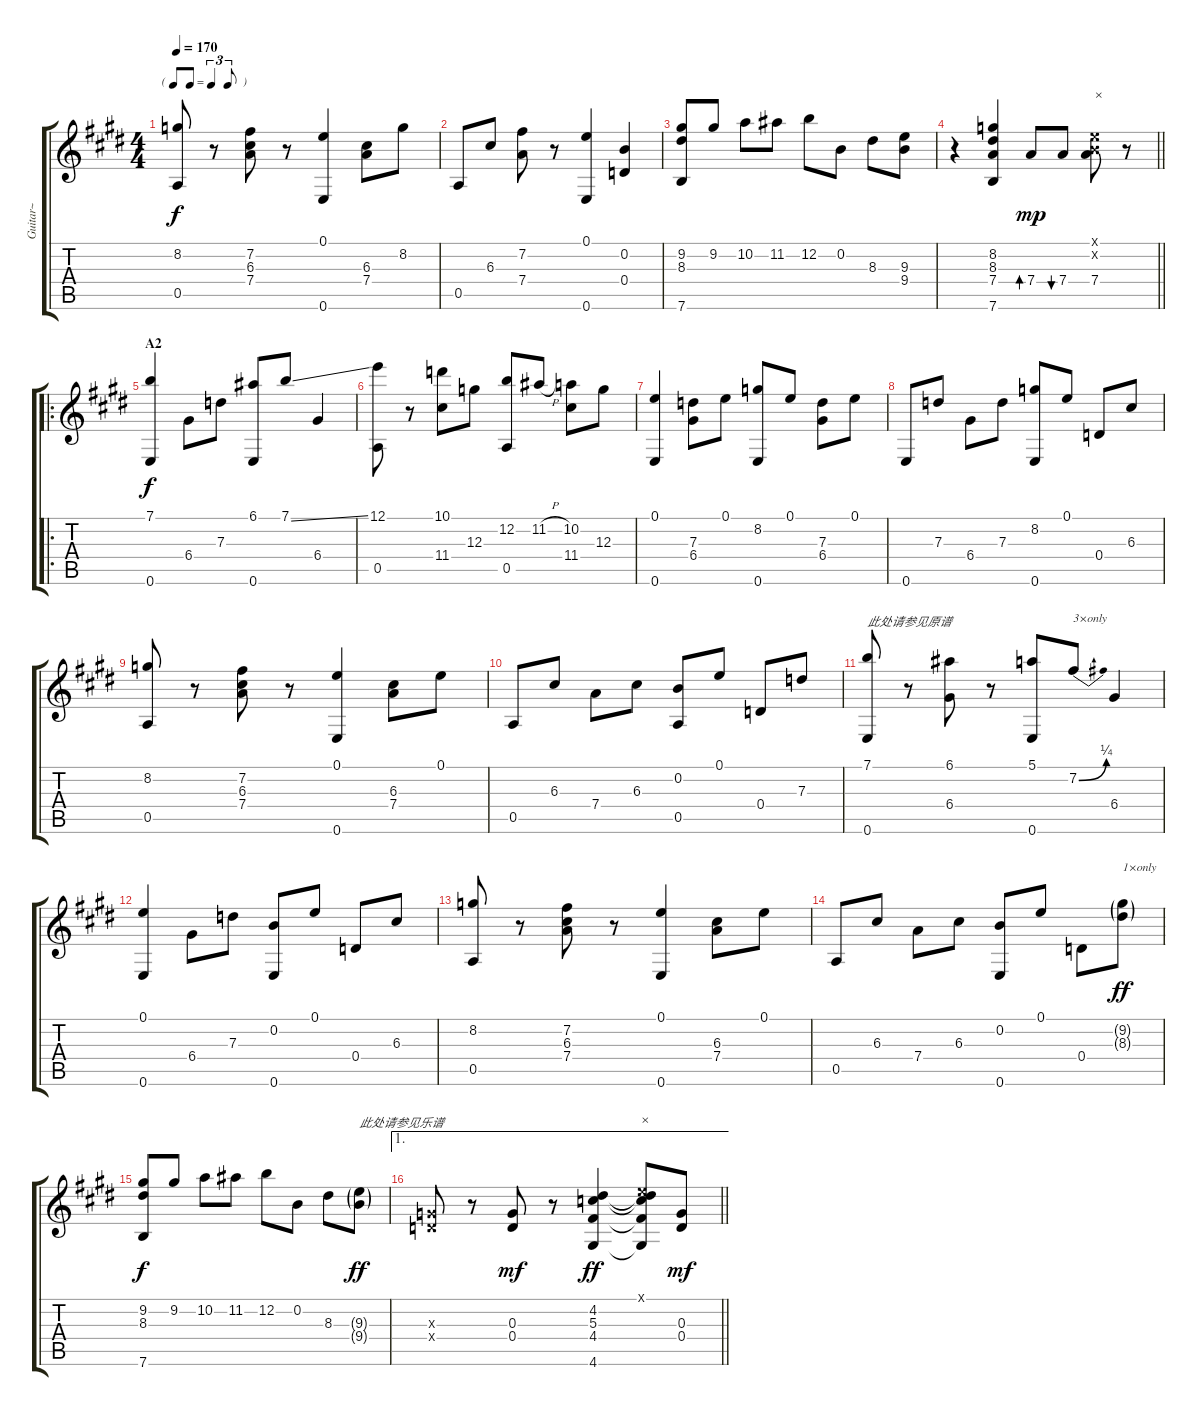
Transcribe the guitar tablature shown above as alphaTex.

\track ("Guitar~" "Guitar~") {instrument acousticguitarnylon}
\staff {score tabs}
\tuning (E4 B3 G3 D3 A2 E2) {hide}
\ts (4 4)
\tf triplet8th
\tempo 170
\clef g2
\ks e
(8.2 0.5).8{dy f} r.8 (7.2 6.3 7.4).8 r.8 (0.1 0.6).4 (6.3 7.4).8 8.2.8 |
0.5.8 6.3.8 (7.2 7.4).8 r.8 (0.1 0.6).4 (0.2 0.4).4 |
(9.2 8.3 7.6).8 9.2.8 10.2.8 11.2.8 12.2.8 0.2.8 8.3.8 (9.3 9.4).8 |
\barLineRight lightlight
r.4 (8.2 8.3 7.4 7.6).4 7.4.8{bd 60 dy mp} 7.4.8{bu 60} (0.1{x} 0.2{x} 7.4).8{txt "×"} r.8 |
\ro
\section ("" "A2")
(7.1 0.6).4{dy f} 6.4.8 7.3.8 (6.1 0.6).8 7.1{ss}.8 6.4.4 |
(12.1 0.5).8 r.8 (10.1 11.4).8 12.3.8 (12.2 0.5).8 11.2{h}.8 (10.2 11.4).8 12.3.8 |
(0.1 0.6).4 (7.3 6.4).8 0.1.8 (8.2 0.6).8 0.1.8 (7.3 6.4).8 0.1.8 |
0.6.8 7.3.8 6.4.8 7.3.8 (8.2 0.6).8 0.1.8 0.4.8 6.3.8 |
(8.2 0.5).8 r.8 (7.2 6.3 7.4).8 r.8 (0.1 0.6).4 (6.3 7.4).8 0.1.8 |
0.5.8 6.3.8 7.4.8 6.3.8 (0.2 0.5).8 0.1.8 0.4.8 7.3.8 |
(7.1 0.6).8{txt "此处请参见原谱"} r.8 (6.1 6.4).8 r.8 (5.1 0.6).8 7.2{be (bend 0 0 60 1)}.8{txt "3×only"} 6.4.4 |
(0.1 0.6).4 6.4.8 7.3.8 (0.2 0.6).8 0.1.8 0.4.8 6.3.8 |
(8.2 0.5).8 r.8 (7.2 6.3 7.4).8 r.8 (0.1 0.6).4 (6.3 7.4).8 0.1.8 |
0.5.8 6.3.8 7.4.8 6.3.8 (0.2 0.6).8 0.1.8 0.4.8 (9.2{g} 8.3{g}).8{txt "1×only" dy ff} |
(9.2 8.3 7.6).8{dy f} 9.2.8 10.2.8 11.2.8 12.2.8 0.2.8 8.3.8 (9.3{g} 9.4{g}).8{txt "此处请参见乐谱" dy ff} |
\ae 1
\barLineRight lightlight
(0.3{x} 0.4{x}).8 r.8 (0.3 0.4).8{dy mf} r.8 (4.2 5.3 4.4 4.6).4{dy ff} (0.1{x} 4.2{t} 5.3{t} 4.4{t} 4.6{t}).8{txt "×"} (0.3 0.4).8{dy mf}
